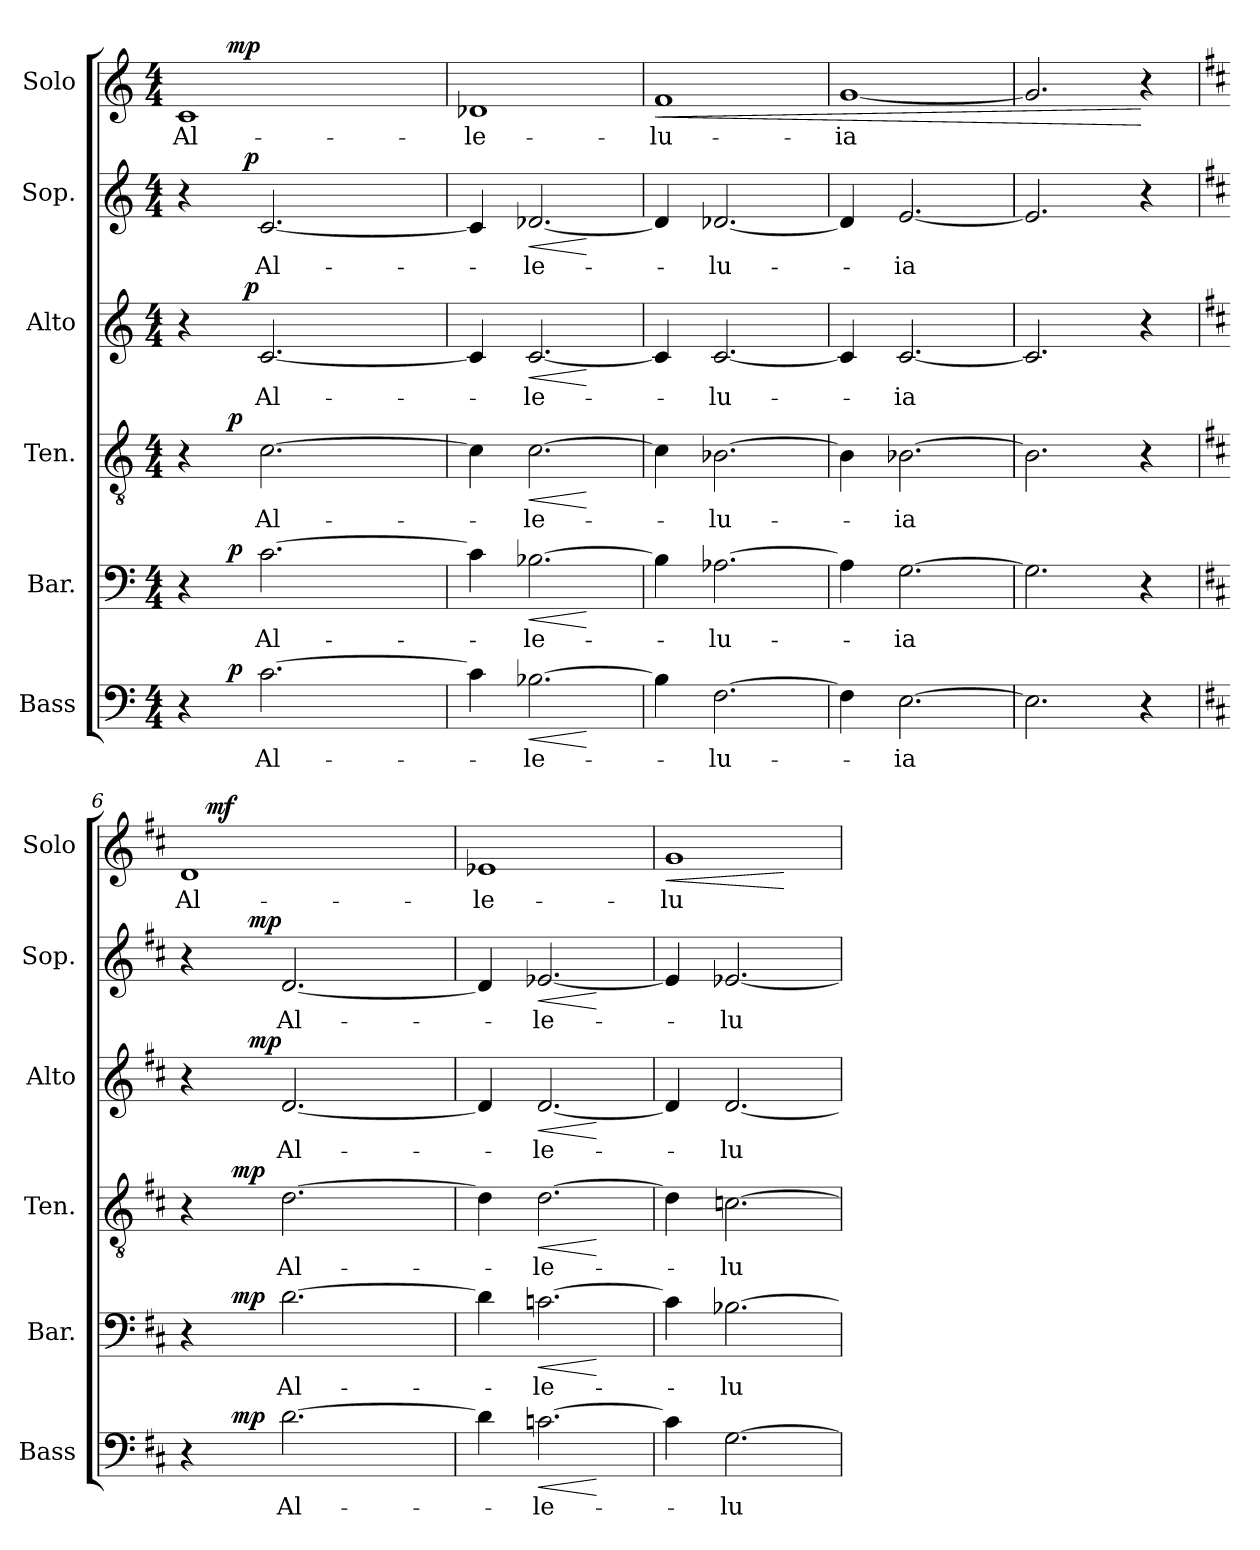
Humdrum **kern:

**kern	**text	**dynam	**kern	**text	**dynam	**kern	**text	**dynam	**kern	**text	**dynam	**kern	**text	**dynam	**kern	**text	**dynam
*part6	*part6	*part6	*part5	*part5	*part5	*part4	*part4	*part4	*part3	*part3	*part3	*part2	*part2	*part2	*part1	*part1	*part1
*staff6	*staff6	*staff6	*staff5	*staff5	*staff5	*staff4	*staff4	*staff4	*staff3	*staff3	*staff3	*staff2	*staff2	*staff2	*staff1	*staff1	*staff1
*I"Bass	*	*	*I"Bar.	*	*	*I"Ten.	*	*	*I"Alto	*	*	*I"Sop.	*	*	*I"Solo	*	*
*I'Bass	*	*	*I'Bar.	*	*	*I'Ten.	*	*	*I'Alto	*	*	*I'Sop.	*	*	*I'Solo	*	*
*clefF4	*	*	*clefF4	*	*	*clefGv2	*	*	*clefG2	*	*	*clefG2	*	*	*clefG2	*	*
*k[]	*	*	*k[]	*	*	*k[]	*	*	*k[]	*	*	*k[]	*	*	*k[]	*	*
*C:	*	*	*C:	*	*	*C:	*	*	*C:	*	*	*C:	*	*	*C:	*	*
*M4/4	*	*	*M4/4	*	*	*M4/4	*	*	*M4/4	*	*	*M4/4	*	*	*M4/4	*	*
=1	=1	=1	=1	=1	=1	=1	=1	=1	=1	=1	=1	=1	=1	=1	=1	=1	=1
!	!	!	!	!	!	!	!	!	!	!	!	!	!	!	!	!LO:LY:b	!
*^	*	*	*^	*	*	*^	*	*	*^	*	*	*^	*	*	*^	*	*
4r	8.ryy	.	.	4r	8.ryy	.	.	4r	8.ryy	.	.	4r	8..ryy	.	.	4r	8..ryy	.	.	1c	8.ryy	Al-	.
!	!	!	!LO:DY:b	!	!	!	!LO:DY:b	!	!	!	!LO:DY:b	!	!	!	!	!	!	!	!	!	!	!	!LO:DY:b
.	2ryy	.	p	.	2ryy	.	p	.	2ryy	.	p	.	.	.	.	.	.	.	.	.	2ryy	.	mp
!	!	!	!	!	!	!	!	!	!	!	!	!	!	!	!LO:DY:b	!	!	!	!LO:DY:b	!	!	!	!
.	.	.	.	.	.	.	.	.	.	.	.	.	2ryy	.	p	.	2ryy	.	p	.	.	.	.
!	!	!LO:LY:b	!	!	!	!LO:LY:b	!	!	!	!LO:LY:b	!	!	!	!LO:LY:b	!	!	!	!LO:LY:b	!	!	!	!	!
[>2.c\	.	Al-	.	[>2.c\	.	Al-	.	[>2.c\	.	Al-	.	[<2.c/	.	Al-	.	[<2.c/	.	Al-	.	.	.	.	.
.	4ryy	.	.	.	4ryy	.	.	.	4ryy	.	.	.	.	.	.	.	.	.	.	.	4ryy	.	.
.	.	.	.	.	.	.	.	.	.	.	.	.	4ryy	.	.	.	4ryy	.	.	.	.	.	.
.	16ryy	.	.	.	16ryy	.	.	.	16ryy	.	.	.	.	.	.	.	.	.	.	.	16ryy	.	.
.	.	.	.	.	.	.	.	.	.	.	.	.	32ryy	.	.	.	32ryy	.	.	.	.	.	.
=2	=2	=2	=2	=2	=2	=2	=2	=2	=2	=2	=2	=2	=2	=2	=2	=2	=2	=2	=2	=2	=2	=2	=2
!	!	!	!	!	!	!	!	!	!	!	!	!	!	!	!	!	!	!	!	!	!	!LO:LY:b	!
*v	*v	*	*	*	*	*	*	*v	*v	*	*	*v	*v	*	*	*v	*v	*	*	*v	*v	*	*
*	*	*	*v	*v	*	*	*	*	*	*	*	*	*	*	*	*	*	*
4c\]	.	.	4c\]	.	.	4c\]	.	.	4c/]	.	.	4c/]	.	.	1d-X	-le-	.
!	!LO:LY:b	!LO:HP:b	!	!LO:LY:b	!LO:HP:b	!	!LO:LY:b	!LO:HP:b	!	!LO:LY:b	!LO:HP:b	!	!LO:LY:b	!LO:HP:b	!	!	!
[>2.B-X\	-le-	<	[>2.B-X\	-le-	<	[>2.c\	-le-	<	[<2.c/	-le-	<	[<2.d-X/	-le-	<	.	.	.
.	.	[	.	.	[	.	.	[	.	.	[	.	.	[	.	.	.
=3	=3	=3	=3	=3	=3	=3	=3	=3	=3	=3	=3	=3	=3	=3	=3	=3	=3
!	!	!	!	!	!	!	!	!	!	!	!	!	!	!	!	!LO:LY:b	!LO:HP:b
4B-\]	.	.	4B-\]	.	.	4c\]	.	.	4c/]	.	.	4d-/]	.	.	1f	-lu-	<
!	!LO:LY:b	!	!	!LO:LY:b	!	!	!LO:LY:b	!	!	!LO:LY:b	!	!	!LO:LY:b	!	!	!	!
[>2.F\	-lu-	.	[>2.A-X\	-lu-	.	[>2.B-X\	-lu-	.	[<2.c/	-lu-	.	[<2.d-X/	-lu-	.	.	.	.
=4	=4	=4	=4	=4	=4	=4	=4	=4	=4	=4	=4	=4	=4	=4	=4	=4	=4
!	!	!	!	!	!	!	!	!	!	!	!	!	!	!	!	!LO:LY:b	!
4F\]	.	.	4A-\]	.	.	4B-\]	.	.	4c/]	.	.	4d-/]	.	.	[<1g	-ia	.
!	!LO:LY:b	!	!	!LO:LY:b	!	!	!LO:LY:b	!	!	!LO:LY:b	!	!	!LO:LY:b	!	!	!	!
[>2.E\	-ia	.	[>2.G\	-ia	.	[>2.B-X\	-ia	.	[<2.c/	-ia	.	[<2.e/	-ia	.	.	.	.
=5	=5	=5	=5	=5	=5	=5	=5	=5	=5	=5	=5	=5	=5	=5	=5	=5	=5
2.E\]	.	.	2.G\]	.	.	2.B-\]	.	.	2.c/]	.	.	2.e/]	.	.	2.g/]	.	.
4r	.	.	4r	.	.	4r	.	.	4r	.	.	4r	.	.	4r	.	[
=6	=6	=6	=6	=6	=6	=6	=6	=6	=6	=6	=6	=6	=6	=6	=6	=6	=6
*k[f#c#]	*	*	*k[f#c#]	*	*	*k[f#c#]	*	*	*k[f#c#]	*	*	*k[f#c#]	*	*	*k[f#c#]	*	*
*D:	*	*	*D:	*	*	*D:	*	*	*D:	*	*	*D:	*	*	*D:	*	*
!	!	!	!	!	!	!	!	!	!	!	!	!	!	!	!	!LO:LY:b	!
*^	*	*	*^	*	*	*^	*	*	*^	*	*	*^	*	*	*^	*	*
4r	8ryy	.	.	4r	8ryy	.	.	4r	8ryy	.	.	4r	8ryy	.	.	4r	8ryy	.	.	1d	16ryy	Al-	.
!	!	!	!	!	!	!	!	!	!	!	!	!	!	!	!	!	!	!	!	!	!	!	!LO:DY:b
.	.	.	.	.	.	.	.	.	.	.	.	.	.	.	.	.	.	.	.	.	2...ryy	.	mf
!	!	!	!LO:DY:b	!	!	!	!LO:DY:b	!	!	!	!LO:DY:b	!	!	!	!	!	!	!	!	!	!	!	!
.	2..ryy	.	mp	.	2..ryy	.	mp	.	2..ryy	.	mp	.	32ryy	.	.	.	32ryy	.	.	.	.	.	.
!	!	!	!	!	!	!	!	!	!	!	!	!	!	!	!LO:DY:b	!	!	!	!LO:DY:b	!	!	!	!
.	.	.	.	.	.	.	.	.	.	.	.	.	2ryy	.	mp	.	2ryy	.	mp	.	.	.	.
!	!	!LO:LY:b	!	!	!	!LO:LY:b	!	!	!	!LO:LY:b	!	!	!	!LO:LY:b	!	!	!	!LO:LY:b	!	!	!	!	!
[>2.d\	.	Al-	.	[>2.d\	.	Al-	.	[>2.d\	.	Al-	.	[<2.d/	.	Al-	.	[<2.d/	.	Al-	.	.	.	.	.
.	.	.	.	.	.	.	.	.	.	.	.	.	4ryy	.	.	.	4ryy	.	.	.	.	.	.
.	.	.	.	.	.	.	.	.	.	.	.	.	16.ryy	.	.	.	16.ryy	.	.	.	.	.	.
=7	=7	=7	=7	=7	=7	=7	=7	=7	=7	=7	=7	=7	=7	=7	=7	=7	=7	=7	=7	=7	=7	=7	=7
!	!	!	!	!	!	!	!	!	!	!	!	!	!	!	!	!	!	!	!	!	!	!LO:LY:b	!
*v	*v	*	*	*	*	*	*	*v	*v	*	*	*v	*v	*	*	*v	*v	*	*	*v	*v	*	*
*	*	*	*v	*v	*	*	*	*	*	*	*	*	*	*	*	*	*	*
4d\]	.	.	4d\]	.	.	4d\]	.	.	4d/]	.	.	4d/]	.	.	1e-X	-le-	.
!	!LO:LY:b	!LO:HP:b	!	!LO:LY:b	!LO:HP:b	!	!LO:LY:b	!LO:HP:b	!	!LO:LY:b	!LO:HP:b	!	!LO:LY:b	!LO:HP:b	!	!	!
[>2.cn\	-le-	<	[>2.cn\	-le-	<	[>2.d\	-le-	<	[<2.d/	-le-	<	[<2.e-X/	-le-	<	.	.	.
.	.	[	.	.	[	.	.	[	.	.	[	.	.	[	.	.	.
=8	=8	=8	=8	=8	=8	=8	=8	=8	=8	=8	=8	=8	=8	=8	=8	=8	=8
!	!	!	!	!	!	!	!	!	!	!	!	!	!	!	!	!LO:LY:b	!LO:HP:b
4c\]	.	.	4c\]	.	.	4d\]	.	.	4d/]	.	.	4e-/]	.	.	1g	-lu-	<
!	!LO:LY:b	!	!	!LO:LY:b	!	!	!LO:LY:b	!	!	!LO:LY:b	!	!	!LO:LY:b	!	!	!	!
[>2.G\	-lu-	.	[>2.B-X\	-lu-	.	[>2.cn\	-lu-	.	[<2.d/	-lu-	.	[<2.e-X/	-lu-	.	.	.	.
.	.	.	.	.	.	.	.	.	.	.	.	.	.	.	.	.	[
=	=	=	=	=	=	=	=	=	=	=	=	=	=	=	=	=	=
*-	*-	*-	*-	*-	*-	*-	*-	*-	*-	*-	*-	*-	*-	*-	*-	*-	*-
